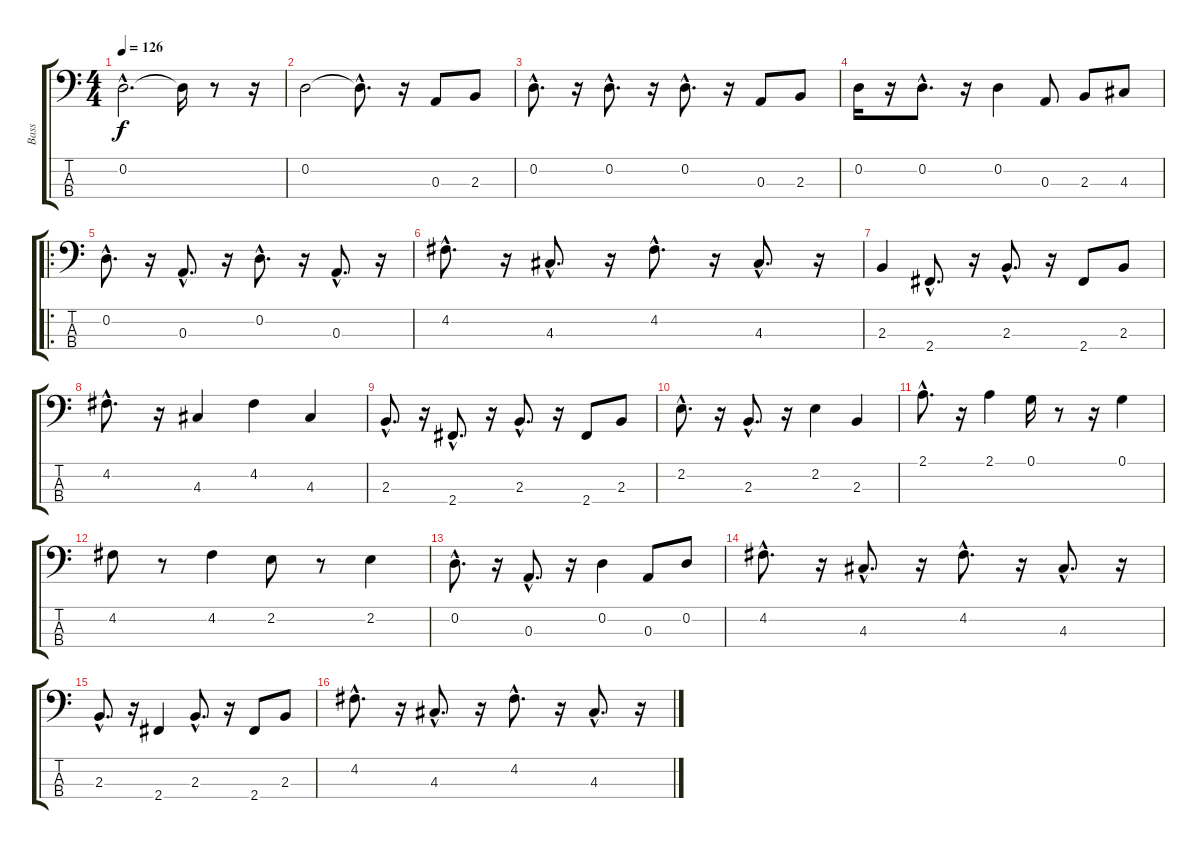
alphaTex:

\track ("Bass    " "Bass    ") {instrument electricbassfinger}
\staff {score tabs}
\tuning (G2 D2 A1 E1) {hide}
\ts (4 4)
\tempo 126
\clef f4
\ks c
0.2{hac}.2{d dy f instrument electricbassfinger} 0.2{t}.16 r.8 r.16 |
0.2.2 0.2{hac t}.8{d} r.16 0.3.8 2.3.8 |
0.2{hac}.8{d} r.16 0.2{hac}.8{d} r.16 0.2{hac}.8{d} r.16 0.3.8 2.3.8 |
0.2.16 r.16 0.2{hac}.8{d} r.16 0.2.4 0.3.8 2.3.8 4.3.8 |
\ro
0.2{hac}.8{d} r.16 0.3{hac}.8{d} r.16 0.2{hac}.8{d} r.16 0.3{hac}.8{d} r.16 |
4.2{hac}.8{d} r.16 4.3{hac}.8{d} r.16 4.2{hac}.8{d} r.16 4.3{hac}.8{d} r.16 |
2.3.4 2.4{hac}.8{d} r.16 2.3{hac}.8{d} r.16 2.4.8 2.3.8 |
4.2{hac}.8{d} r.16 4.3.4 4.2.4 4.3.4 |
2.3{hac}.8{d} r.16 2.4{hac}.8{d} r.16 2.3{hac}.8{d} r.16 2.4.8 2.3.8 |
2.2{hac}.8{d} r.16 2.3{hac}.8{d} r.16 2.2.4 2.3.4 |
2.1{hac}.8{d} r.16 2.1.4 0.1.16 r.8 r.16 0.1.4 |
4.2.8 r.8 4.2.4 2.2.8 r.8 2.2.4 |
0.2{hac}.8{d} r.16 0.3{hac}.8{d} r.16 0.2.4 0.3.8 0.2.8 |
4.2{hac}.8{d} r.16 4.3{hac}.8{d} r.16 4.2{hac}.8{d} r.16 4.3{hac}.8{d} r.16 |
2.3{hac}.8{d} r.16 2.4.4 2.3{hac}.8{d} r.16 2.4.8 2.3.8 |
4.2{hac}.8{d} r.16 4.3{hac}.8{d} r.16 4.2{hac}.8{d} r.16 4.3{hac}.8{d} r.16
